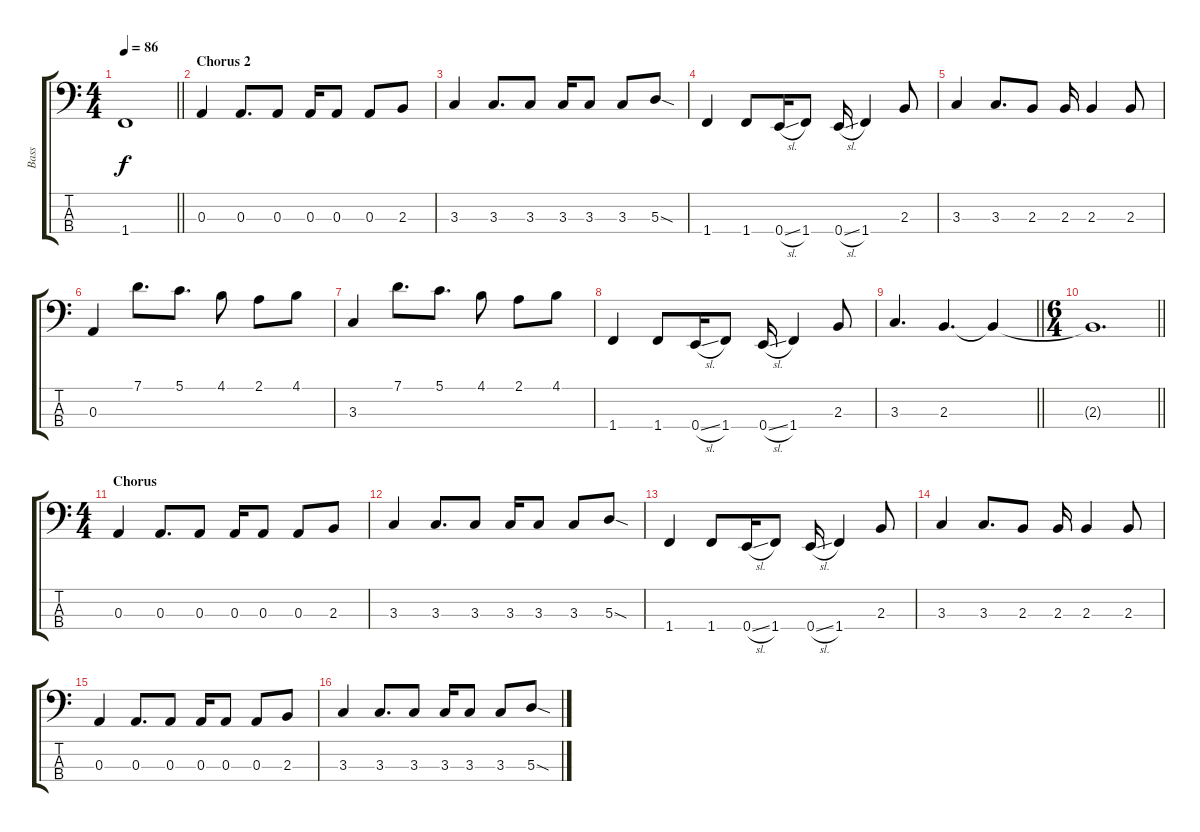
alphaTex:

\track ("Bass" "Bass") {instrument electricbassfinger}
\staff {score tabs}
\tuning (G2 D2 A1 E1) {hide}
\ts (4 4)
\tempo 86
\clef f4
\barLineRight lightlight
\ks c
1.4.1{dy f} |
\section ("" "Chorus 2")
0.3.4 0.3.8{d} 0.3.8 0.3.16 0.3.8 0.3.8 2.3.8 |
3.3.4 3.3.8{d} 3.3.8 3.3.16 3.3.8 3.3.8 5.3{sod}.8 |
1.4.4 1.4.8 0.4{sl}.16 1.4.8 0.4{sl}.16 1.4.4 2.3.8 |
3.3.4 3.3.8{d} 2.3.8 2.3.16 2.3.4 2.3.8 |
0.3.4 7.1.8{d} 5.1.8{d} 4.1.8 2.1.8 4.1.8 |
3.3.4 7.1.8{d} 5.1.8{d} 4.1.8 2.1.8 4.1.8 |
1.4.4 1.4.8 0.4{sl}.16 1.4.8 0.4{sl}.16 1.4.4 2.3.8 |
\barLineRight lightlight
3.3.4{d} 2.3.4{d} 2.3{t}.4 |
\ts (6 4)
\barLineRight lightlight
2.3{t}.1{d} |
\ts (4 4)
\section ("" "Chorus")
0.3.4 0.3.8{d} 0.3.8 0.3.16 0.3.8 0.3.8 2.3.8 |
3.3.4 3.3.8{d} 3.3.8 3.3.16 3.3.8 3.3.8 5.3{sod}.8 |
1.4.4 1.4.8 0.4{sl}.16 1.4.8 0.4{sl}.16 1.4.4 2.3.8 |
3.3.4 3.3.8{d} 2.3.8 2.3.16 2.3.4 2.3.8 |
0.3.4 0.3.8{d} 0.3.8 0.3.16 0.3.8 0.3.8 2.3.8 |
3.3.4 3.3.8{d} 3.3.8 3.3.16 3.3.8 3.3.8 5.3{sod}.8
